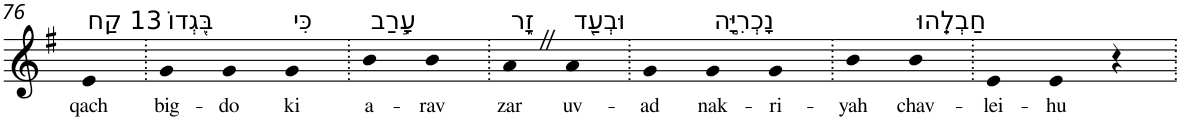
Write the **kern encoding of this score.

**kern	**text
*part1	*part1
*staff1	*staff1
*I"Piano	*
*I'Pno	*
!!LO:PB:g=z
*clefG2	*
*k[f#]	*
*G:	*
=76	=76
!LO:TX:a:t=13 קַח	!
!	!LO:LY:b
4e	qach
=77.	=77.
!LO:TX:a:t=בִּ֭גְדוֹ	!
!	!LO:LY:b
4g	big-
!	!LO:LY:b
4g	-do
!LO:TX:a:t=כִּי	!
!	!LO:LY:b
4g	ki
=78.	=78.
!LO:TX:a:t=עָ֣רַב	!
!	!LO:LY:b
4b	a-
!	!LO:LY:b
4b	-rav
=79.	=79.
!LO:TX:a:t=זָ֑ר	!
!	!LO:LY:b
4aZ	zar
!LO:TX:a:t=וּבְעַ֖ד	!
!	!LO:LY:b
4a	uv-
=80.	=80.
!	!LO:LY:b
4g	-ad
!LO:TX:a:t=נָכְרִיָּ֣ה	!
!	!LO:LY:b
4g	nak-
!	!LO:LY:b
4g	-ri-
=81.	=81.
!	!LO:LY:b
4b	-yah
!LO:TX:a:t=חַבְלֵֽהוּ	!
!	!LO:LY:b
4b	chav-
=82.	=82.
!	!LO:LY:b
4e	-lei-
!	!LO:LY:b
4e	-hu
4r	.
=.	=.
*-	*-
